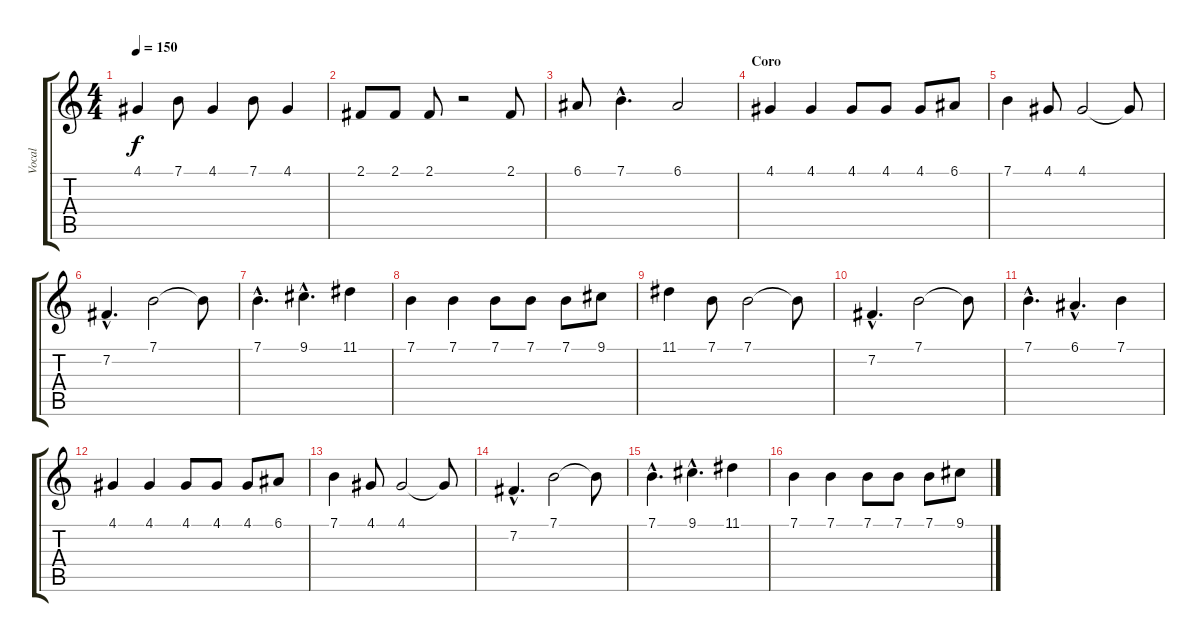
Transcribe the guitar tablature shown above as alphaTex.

\track ("Vocal" "Vocal") {instrument fx5brightness}
\staff {score tabs}
\tuning (E4 B3 G3 D3 A2 E2) {hide}
\ts (4 4)
\tempo 150
\clef g2
\ks c
4.1.4{dy f} 7.1.8 4.1.4 7.1.8 4.1.4 |
2.1.8{volume 16} 2.1.8 2.1.8 r.2 2.1.8 |
6.1.8 7.1{hac}.4{d} 6.1.2 |
\section ("" "Coro")
4.1.4 4.1.4 4.1.8 4.1.8 4.1.8 6.1.8 |
7.1.4 4.1.8 4.1.2 4.1{t}.8 |
7.2{hac}.4{d} 7.1.2 7.1{t}.8 |
7.1{hac}.4{d} 9.1{hac}.4{d} 11.1.4 |
7.1.4 7.1.4 7.1.8 7.1.8 7.1.8 9.1.8 |
11.1.4 7.1.8 7.1.2 7.1{t}.8 |
7.2{hac}.4{d} 7.1.2 7.1{t}.8 |
7.1{hac}.4{d} 6.1{hac}.4{d} 7.1.4 |
4.1.4 4.1.4 4.1.8 4.1.8 4.1.8 6.1.8 |
7.1.4 4.1.8 4.1.2 4.1{t}.8 |
7.2{hac}.4{d} 7.1.2 7.1{t}.8 |
7.1{hac}.4{d} 9.1{hac}.4{d} 11.1.4 |
7.1.4 7.1.4 7.1.8 7.1.8 7.1.8 9.1.8
